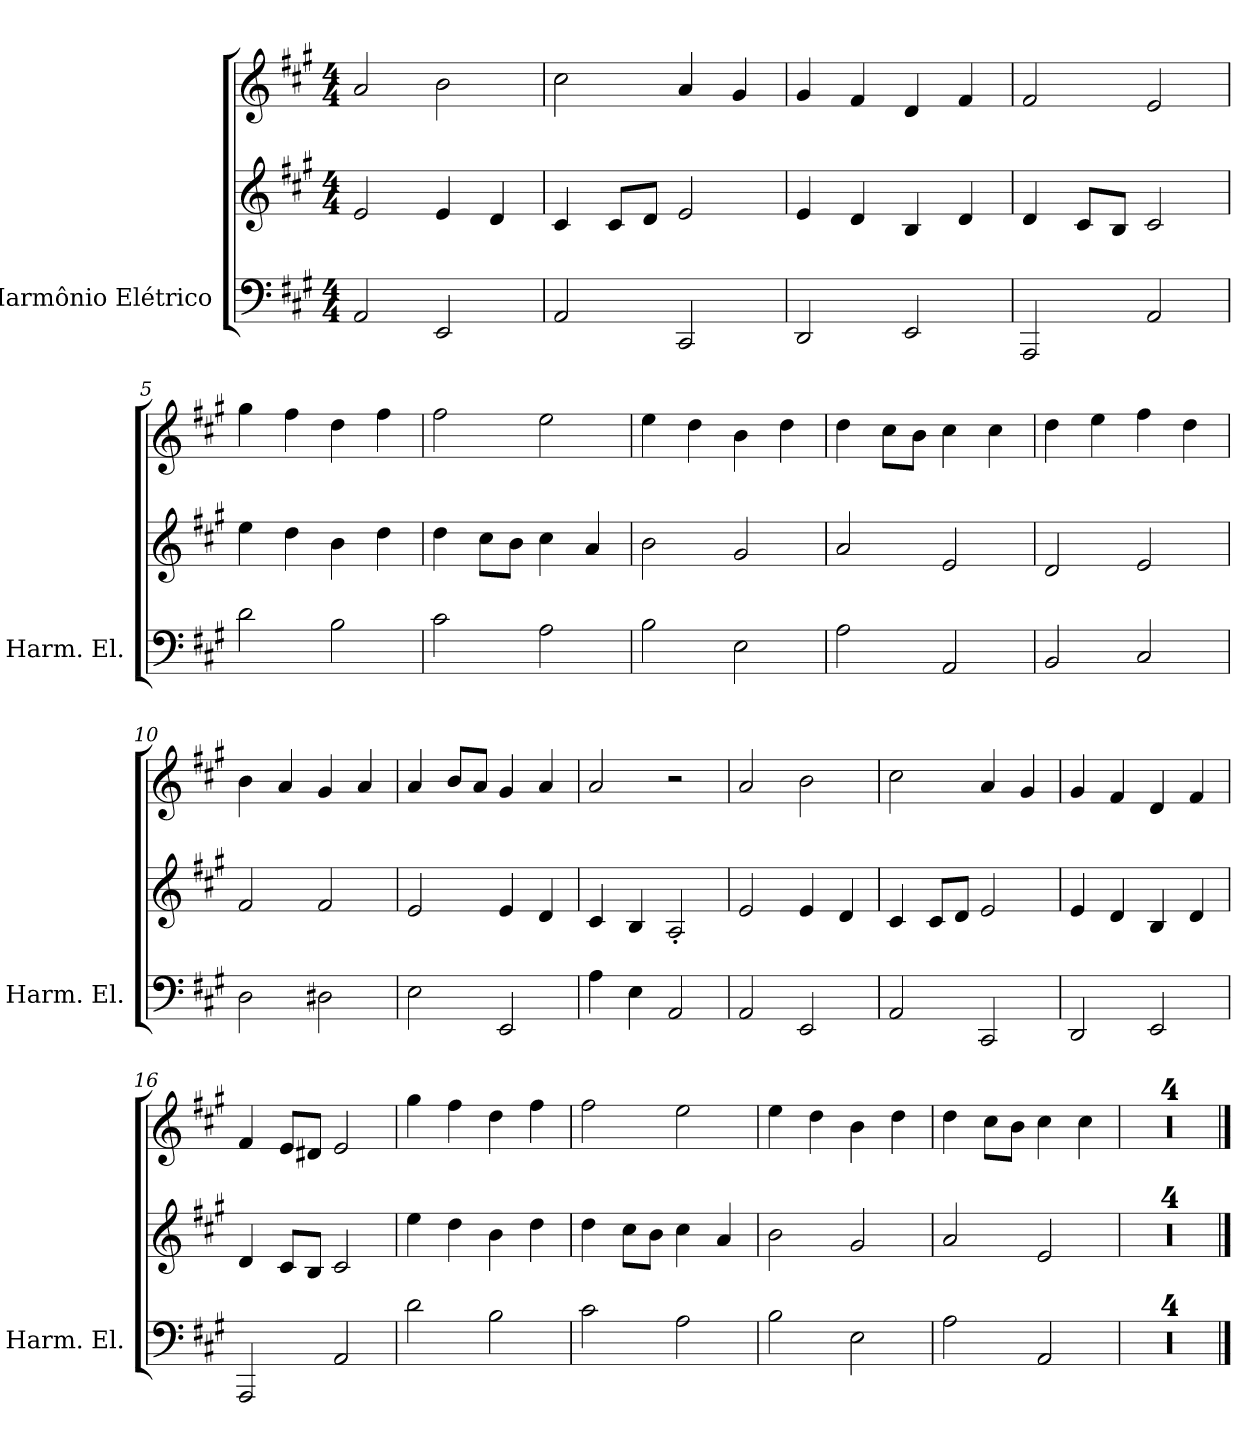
**kern	**kern	**kern
*part1	*part1	*part1
*staff3	*staff2	*staff1
*I"Harmônio Elétrico	*	*
*I'Harm. El.	*	*
*clefF4	*clefG2	*clefG2
*k[f#c#g#]	*k[f#c#g#]	*k[f#c#g#]
*M4/4	*M4/4	*M4/4
*MM180	*MM180	*MM180
=1	=1	=1
2AA/	2e/	2a/
2EE/	4e/	2b\
.	4d/	.
=2	=2	=2
2AA/	4c#/	2cc#\
.	8c#/L	.
.	8d/J	.
2CC#/	2e/	4a/
.	.	4g#/
=3	=3	=3
2DD/	4e/	4g#/
.	4d/	4f#/
2EE/	4B/	4d/
.	4d/	4f#/
=4	=4	=4
2AAA/	4d/	2f#/
.	8c#/L	.
.	8B/J	.
2AA/	2c#/	2e/
=5	=5	=5
2d\	4ee\	4gg#\
.	4dd\	4ff#\
2B\	4b\	4dd\
.	4dd\	4ff#\
=6	=6	=6
2c#\	4dd\	2ff#\
.	8cc#\L	.
.	8b\J	.
2A\	4cc#\	2ee\
.	4a/	.
=7	=7	=7
2B\	2b\	4ee\
.	.	4dd\
2E\	2g#/	4b\
.	.	4dd\
!!LO:LB:g=z
=8	=8	=8
2A\	2a/	4dd\
.	.	8cc#\L
.	.	8b\J
2AA/	2e/	4cc#\
.	.	4cc#\
=9	=9	=9
2BB/	2d/	4dd\
.	.	4ee\
2C#/	2e/	4ff#\
.	.	4dd\
=10	=10	=10
2D\	2f#/	4b\
.	.	4a/
2D#X\	2f#/	4g#/
.	.	4a/
=11	=11	=11
2E\	2e/	4a/
.	.	8b/L
.	.	8a/J
2EE/	4e/	4g#/
.	4d/	4a/
=12	=12	=12
4A\	4c#/	2a/
4E\	4B/	.
2AA/	2A'/	2r
=13	=13	=13
2AA/	2e/	2a/
2EE/	4e/	2b\
.	4d/	.
=14	=14	=14
2AA/	4c#/	2cc#\
.	8c#/L	.
.	8d/J	.
2CC#/	2e/	4a/
.	.	4g#/
=15	=15	=15
2DD/	4e/	4g#/
.	4d/	4f#/
2EE/	4B/	4d/
.	4d/	4f#/
!!LO:LB:g=z
=16	=16	=16
2AAA/	4d/	4f#/
.	8c#/L	8e/L
.	8B/J	8d#X/J
2AA/	2c#/	2e/
=17	=17	=17
2d\	4ee\	4gg#\
.	4dd\	4ff#\
2B\	4b\	4dd\
.	4dd\	4ff#\
=18	=18	=18
2c#\	4dd\	2ff#\
.	8cc#\L	.
.	8b\J	.
2A\	4cc#\	2ee\
.	4a/	.
=19	=19	=19
2B\	2b\	4ee\
.	.	4dd\
2E\	2g#/	4b\
.	.	4dd\
=20	=20	=20
2A\	2a/	4dd\
.	.	8cc#\L
.	.	8b\J
2AA/	2e/	4cc#\
.	.	4cc#\
=21	=21	=21
1r	1r	1r
=22	=22	=22
1r	1r	1r
=23	=23	=23
1r	1r	1r
=24	=24	=24
1r	1r	1r
==	==	==
*-	*-	*-
